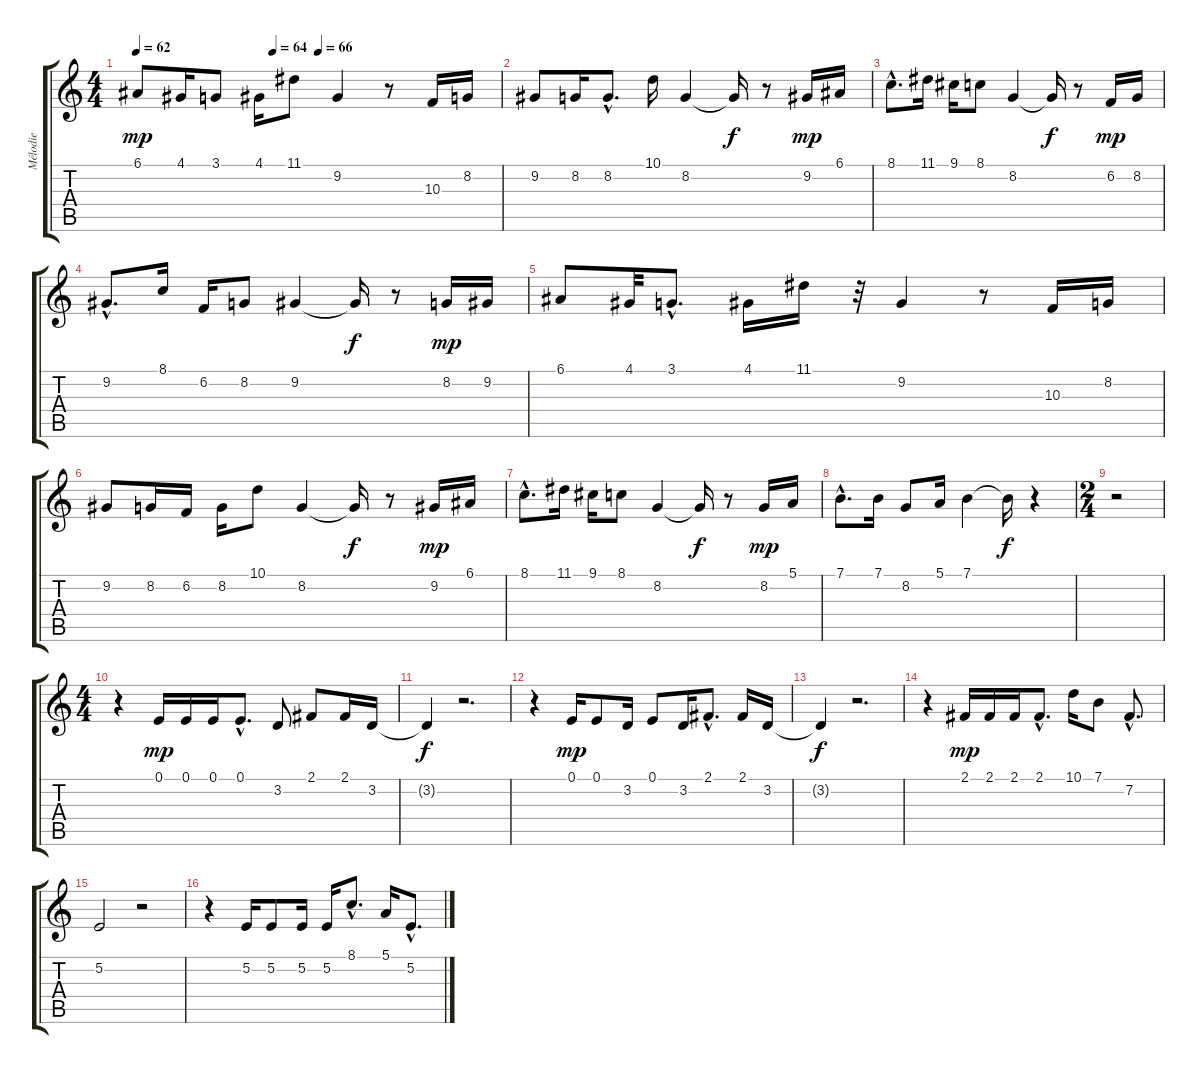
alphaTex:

\track ("Mélodie" "Mélodie") {instrument harmonica}
\staff {score tabs}
\tuning (E4 B3 G3 D3 A2 E2) {hide}
\ts (4 4)
\tempo 62
\tempo (64 0.375)
\tempo (66 0.5)
\clef g2
\ks c
6.1.8{dy mp} 4.1.16 3.1.8 4.1.16 11.1.8 9.2.4 r.8 10.3.16 8.2.16 |
9.2.8 8.2.16 8.2{hac}.8{d} 10.1.16 8.2.4 8.2{t}.16{dy f} r.8 9.2.16{dy mp} 6.1.16 |
8.1{hac}.8{d} 11.1.16 9.1.16 8.1.8 8.2.4 8.2{t}.16{dy f} r.8 6.2.16{dy mp} 8.2.16 |
9.2{hac}.8{d} 8.1.16 6.2.16 8.2.8 9.2.4 9.2{t}.16{dy f} r.8 8.2.16{dy mp} 9.2.16 |
6.1.8 4.1.32 3.1{hac}.8{d} 4.1.16 11.1.16 r.32 9.2.4 r.8 10.3.16 8.2.16 |
9.2.8 8.2.16 6.2.16 8.2.16 10.1.8 8.2.4 8.2{t}.16{dy f} r.8 9.2.16{dy mp} 6.1.16 |
8.1{hac}.8{d} 11.1.16 9.1.16 8.1.8 8.2.4 8.2{t}.16{dy f} r.8 8.2.16{dy mp} 5.1.16 |
7.1{hac}.8{d} 7.1.16 8.2.8 5.1.16 7.1.4 7.1{t}.16{dy f} r.4 |
\ts (2 4)
r.2 |
\ts (4 4)
r.4 0.1.16{dy mp} 0.1.16 0.1.16 0.1{hac}.8{d} 3.2.8 2.1.8 2.1.16 3.2.16 |
3.2{t}.4{dy f} r.2{d} |
r.4 0.1.16{dy mp} 0.1.8 3.2.16 0.1.8 3.2.16 2.1{hac}.8{d} 2.1.16 3.2.16 |
3.2{t}.4{dy f} r.2{d} |
r.4 2.1.16{dy mp} 2.1.16 2.1.16 2.1{hac}.8{d} 10.1.16 7.1.8 7.2{hac}.8{d} |
5.2.2 r.2 |
r.4 5.2.16 5.2.8 5.2.16 5.2.16 8.1{hac}.8{d} 5.1.16 5.2{hac}.8{d}
